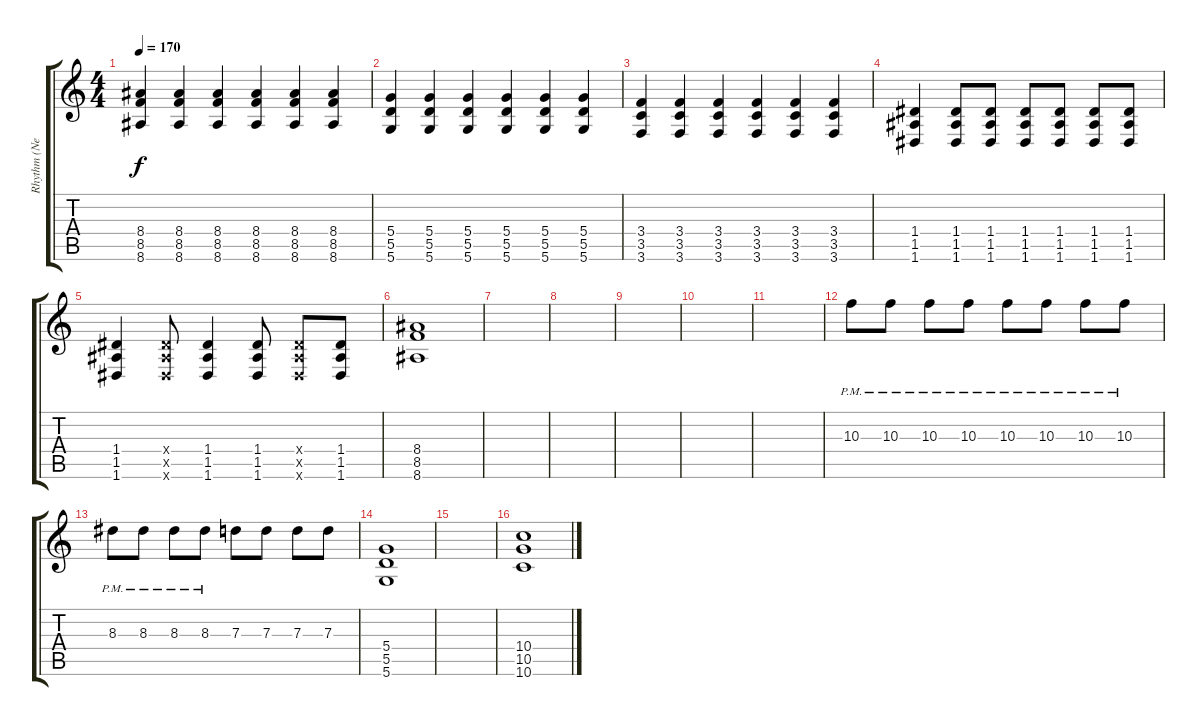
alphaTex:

\track ("Rhythm (Neil Westfall)" "Rhythm (Ne") {instrument distortionguitar}
\staff {score tabs}
\tuning (E4 B3 G3 D3 A2 D2) {hide}
\ts (4 4)
\tempo 170
\clef g2
\ks c
(8.4 8.5 8.6).4{dy f} (8.4 8.5 8.6).4 (8.4 8.5 8.6).4 (8.4 8.5 8.6).4 (8.4 8.5 8.6).4 (8.4 8.5 8.6).4 |
(5.4 5.5 5.6).4 (5.4 5.5 5.6).4 (5.4 5.5 5.6).4 (5.4 5.5 5.6).4 (5.4 5.5 5.6).4 (5.4 5.5 5.6).4 |
(3.4 3.5 3.6).4 (3.4 3.5 3.6).4 (3.4 3.5 3.6).4 (3.4 3.5 3.6).4 (3.4 3.5 3.6).4 (3.4 3.5 3.6).4 |
(1.4 1.5 1.6).4 (1.4 1.5 1.6).8 (1.4 1.5 1.6).8 (1.4 1.5 1.6).8 (1.4 1.5 1.6).8 (1.4 1.5 1.6).8 (1.4 1.5 1.6).8 |
(1.4 1.5 1.6).4 (1.4{x} 1.5{x} 1.6{x}).8 (1.4 1.5 1.6).4 (1.4 1.5 1.6).8 (1.4{x} 1.5{x} 1.6{x}).8 (1.4 1.5 1.6).8 |
(8.4 8.5 8.6).1 |
|
|
|
|
|
10.3{pm}.8 10.3{pm}.8 10.3{pm}.8 10.3{pm}.8 10.3{pm}.8 10.3{pm}.8 10.3{pm}.8 10.3{pm}.8 |
8.3{pm}.8 8.3{pm}.8 8.3{pm}.8 8.3{pm}.8 7.3.8 7.3.8 7.3.8 7.3.8 |
(5.4 5.5 5.6).1 |
|
(10.4 10.5 10.6).1
